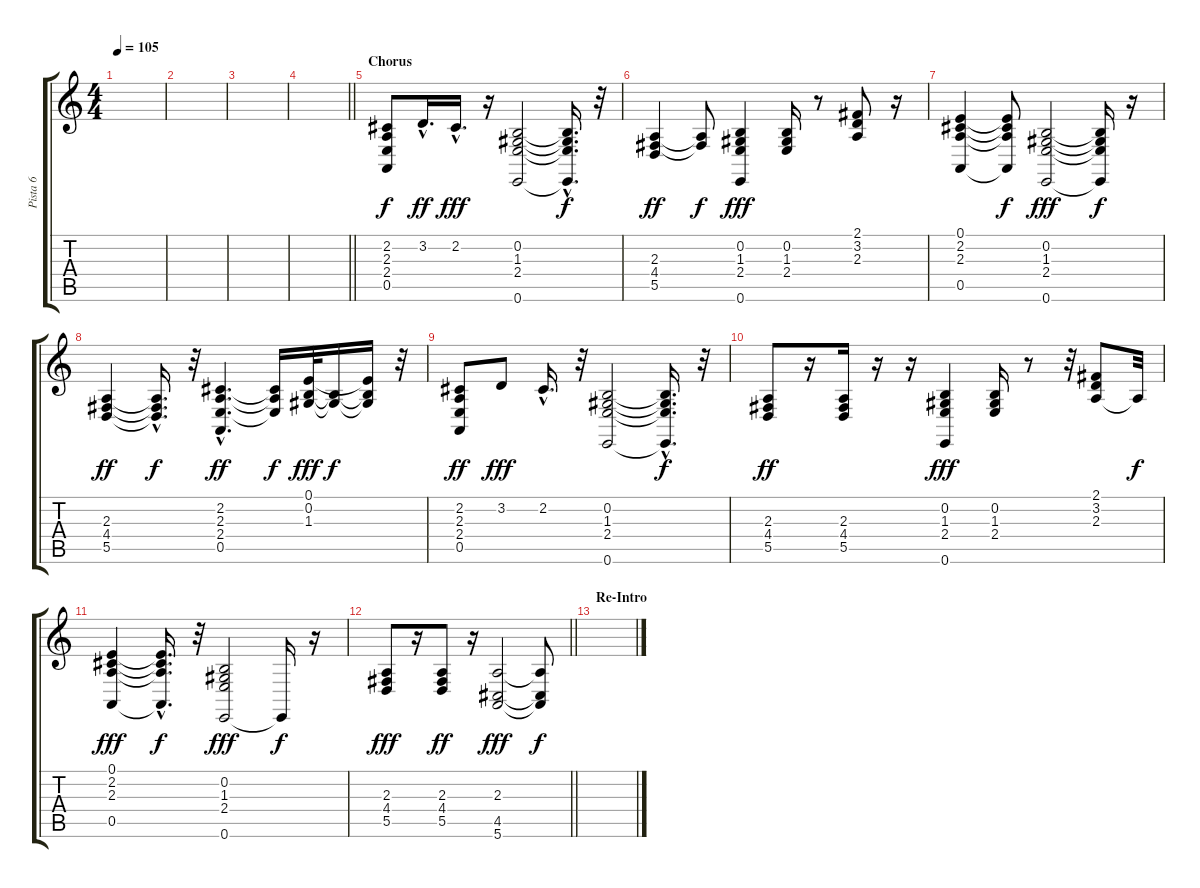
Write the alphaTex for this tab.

\track ("Pista 6" "Pista 6") {instrument acousticgrandpiano}
\staff {score tabs}
\tuning (E4 B3 G3 D3 A2 E2) {hide}
\ts (4 4)
\tempo 105
\clef g2
\ks c
|
|
|
\barLineRight lightlight
|
\section ("" "Chorus")
(2.2 2.3 2.4 0.5).8 3.2{hac}.16{d dy ff} 2.2{hac}.16{d dy fff} r.16 (0.2 1.3 2.4 0.6).2 (0.2{hac t} 1.3{hac t} 2.4{hac t} 0.6{hac t}).16{d dy f} r.32 |
(2.3 4.4 5.5).4{dy ff} (2.3{t} 4.4{t}).8{dy f} (0.2 1.3 2.4 0.6).4{dy fff} (0.2 1.3 2.4).16 r.8 (2.1 3.2 2.3).8 r.16 |
(0.1 2.2 2.3 0.5).4 (0.1{t} 2.2{t} 2.3{t} 0.5{t}).8{dy f} (0.2 1.3 2.4 0.6).2{dy fff} (0.2{t} 1.3{t} 2.4{t} 0.6{t}).16{dy f} r.16 |
(2.3 4.4 5.5).4{dy ff} (2.3{hac t} 4.4{hac t} 5.5{hac t}).16{d dy f} r.32 (2.2{hac} 2.3{hac} 2.4{hac} 0.5{hac}).4{d dy ff} (2.2{t} 2.3{t} 2.4{t}).16{dy f} (0.1 0.2 1.3).32{dy fff} (0.2{t} 1.3{t}).16{dy f} (0.1{t} 0.2{t} 1.3{t}).16 r.32 |
(2.2 2.3 2.4 0.5).8{dy ff} 3.2.8{dy fff} 2.2{hac}.16{d} r.32 (0.2 1.3 2.4 0.6).2 (0.2{hac t} 1.3{hac t} 2.4{hac t} 0.6{hac t}).16{d dy f} r.32 |
(2.3 4.4 5.5).8{dy ff} r.16 (2.3 4.4 5.5).16 r.16 r.16 (0.2 1.3 2.4 0.6).4{dy fff} (0.2 1.3 2.4).16 r.8 r.32 (2.1 3.2 2.3).8 2.3{t}.32{dy f} |
(0.1 2.2 2.3 0.5).4{dy fff} (0.1{hac t} 2.2{hac t} 2.3{hac t} 0.5{hac t}).16{d dy f} r.32 (0.2 1.3 2.4 0.6).2{dy fff} 0.6{t}.16{dy f} r.16 |
\barLineRight lightlight
(2.3 4.4 5.5).8{dy fff} r.16 (2.3 4.4 5.5).8{dy ff} r.16 (2.3 4.5 5.6).2{dy fff} (2.3{t} 4.5{t} 5.6{t}).8{dy f} |
\section ("" "Re-Intro")
